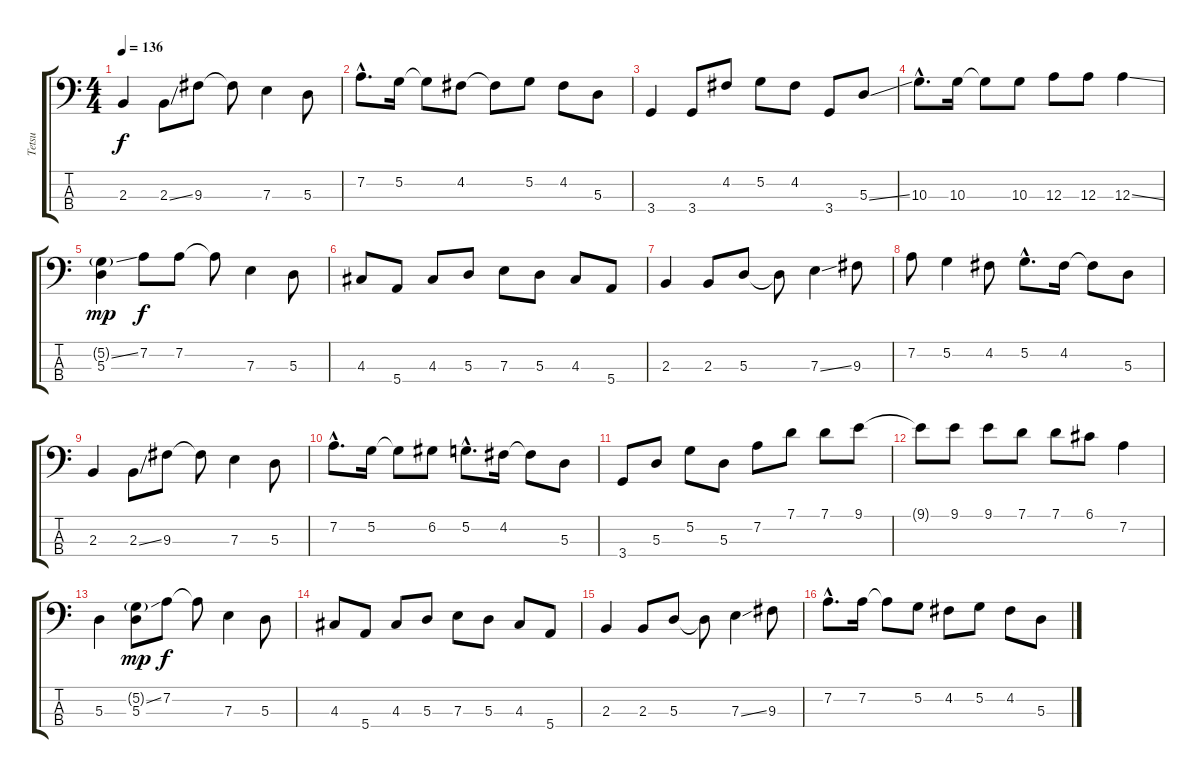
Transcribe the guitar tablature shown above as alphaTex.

\track ("Tetsu" "Tetsu") {instrument electricbasspick}
\staff {score tabs}
\tuning (G2 D2 A1 E1) {hide}
\ts (4 4)
\tempo 136
\clef f4
\ks c
2.3.4{dy f} 2.3{ss}.8 9.3.8 9.3{t}.8 7.3.4 5.3.8 |
7.2{hac}.8{d} 5.2.16 5.2{t}.8 4.2.8 4.2{t}.8 5.2.8 4.2.8 5.3.8 |
3.4.4 3.4.8 4.2.8 5.2.8 4.2.8 3.4.8 5.3{ss}.8 |
10.3{hac}.8{d} 10.3.16 10.3{t}.8 10.3.8 12.3.8 12.3.8 12.3{ss}.4 |
(5.2{ss g} 5.3).4{dy mp} 7.2.8{dy f} 7.2.8 7.2{t}.8 7.3.4 5.3.8 |
4.3.8 5.4.8 4.3.8 5.3.8 7.3.8 5.3.8 4.3.8 5.4.8 |
2.3.4 2.3.8 5.3.8 5.3{t}.8 7.3{ss}.4 9.3.8 |
7.2.8 5.2.4 4.2.8 5.2{hac}.8{d} 4.2.16 4.2{t}.8 5.3.8 |
2.3.4 2.3{ss}.8 9.3.8 9.3{t}.8 7.3.4 5.3.8 |
7.2{hac}.8{d} 5.2.16 5.2{t}.8 6.2.8 5.2{hac}.8{d} 4.2.16 4.2{t}.8 5.3.8 |
3.4.8 5.3.8 5.2.8 5.3.8 7.2.8 7.1.8 7.1.8 9.1.8 |
9.1{t}.8 9.1.8 9.1.8 7.1.8 7.1.8 6.1.8 7.2.4 |
5.3.4 (5.2{ss g} 5.3).8{dy mp} 7.2.8{dy f} 7.2{t}.8 7.3.4 5.3.8 |
4.3.8 5.4.8 4.3.8 5.3.8 7.3.8 5.3.8 4.3.8 5.4.8 |
2.3.4 2.3.8 5.3.8 5.3{t}.8 7.3{ss}.4 9.3.8 |
7.2{hac}.8{d} 7.2.16 7.2{t}.8 5.2.8 4.2.8 5.2.8 4.2.8 5.3.8
